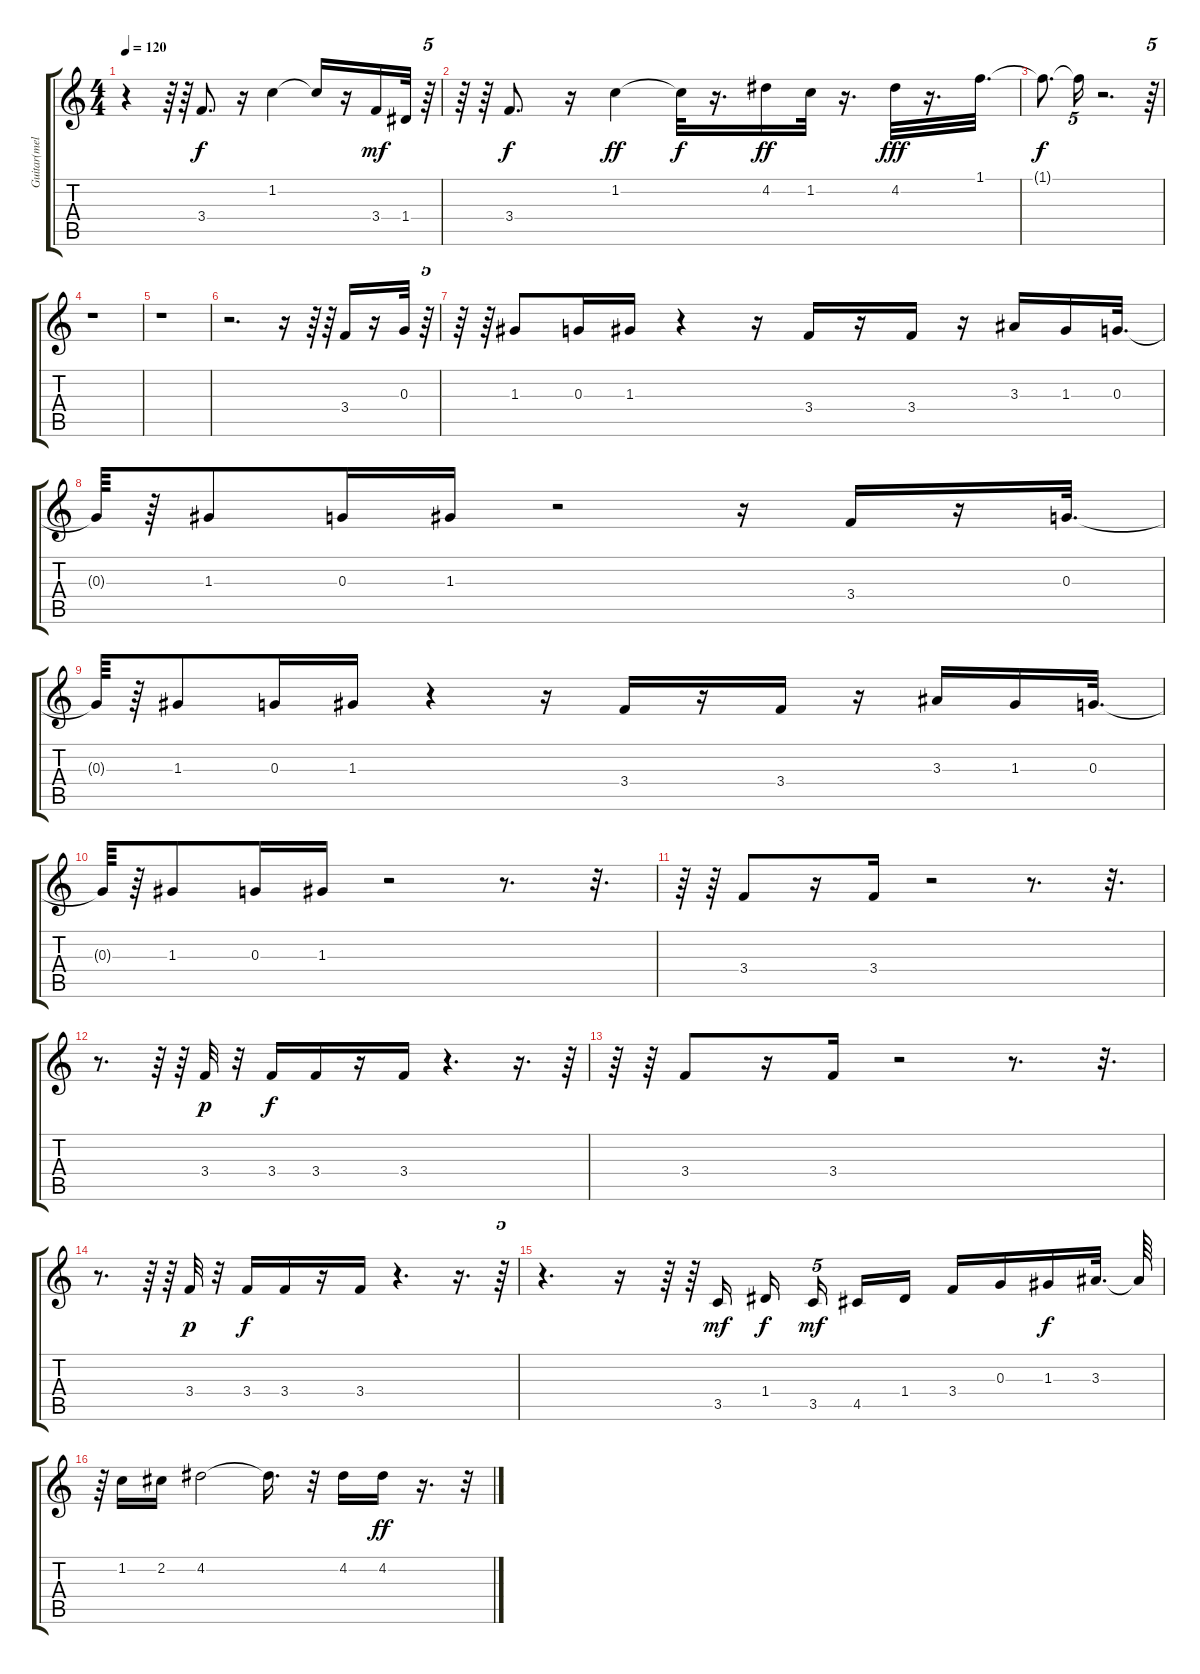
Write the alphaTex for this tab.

\track ("Guitar(melody)(+13)                 " "Guitar(mel") {instrument electricguitarjazz}
\staff {score tabs}
\tuning (E4 B3 G3 D3 A2 E2) {hide}
\ts (4 4)
\tempo 120
\clef g2
\ks c
r.4{dy mf} r.64 r.64 3.4.8{d dy f} r.16 1.2.4 1.2{t}.16 r.16 3.4.16{dy mf} 1.4.32 r.64{tu (5 4)} |
r.64 r.64 3.4.8{d dy f} r.16 1.2.4{dy ff} 1.2{t}.32{dy f} r.16{d} 4.2.16{dy ff} 1.2.32 r.16{d} 4.2.32{dy fff} r.16{d} 1.1.32{d} |
1.1{t}.8{d dy f} 1.1{t}.16{tu (5 4)} r.2{d} r.64{tu (5 4)} |
r.1 |
r.1 |
r.2{d} r.16 r.64 r.64 3.4.16 r.16 0.3.32 r.64{tu (5 4)} |
r.64 r.64 1.3.8 0.3.16 1.3.16 r.4 r.16 3.4.16 r.16 3.4.16 r.16 3.3.16 1.3.16 0.3.32{d} |
0.3{t}.64 r.64 1.3.8 0.3.16 1.3.16 r.2 r.16 3.4.16 r.16 0.3.32{d} |
0.3{t}.64 r.64 1.3.8 0.3.16 1.3.16 r.4 r.16 3.4.16 r.16 3.4.16 r.16 3.3.16 1.3.16 0.3.32{d} |
0.3{t}.64 r.64 1.3.8 0.3.16 1.3.16 r.2 r.8{d} r.32{d} |
r.64 r.64 3.4.8 r.16 3.4.16 r.2 r.8{d} r.32{d} |
r.8{d} r.64 r.64 3.4.32{dy p} r.32 3.4.16{dy f} 3.4.16 r.16 3.4.16 r.4{d} r.16{d} r.64{tu (5 4)} |
r.64 r.64 3.4.8 r.16 3.4.16 r.2 r.8{d} r.32{d} |
r.8{d} r.64 r.64 3.4.32{dy p} r.32 3.4.16{dy f} 3.4.16 r.16 3.4.16 r.4{d} r.16{d} r.64{tu (5 4)} |
r.4{d} r.16 r.64 r.64 3.5.16{dy mf} 1.4.16{dy f} 3.5.16{tu (5 4) dy mf} 4.5.16 1.4.16 3.4.16 0.3.16 1.3.16{dy f} 3.3.32{d} 3.3{t}.64 |
r.64 1.2.16 2.2.16 4.2.2 4.2{t}.16{d} r.32 4.2.16 4.2.16{dy ff} r.16{d} r.32{tu (5 4)}
